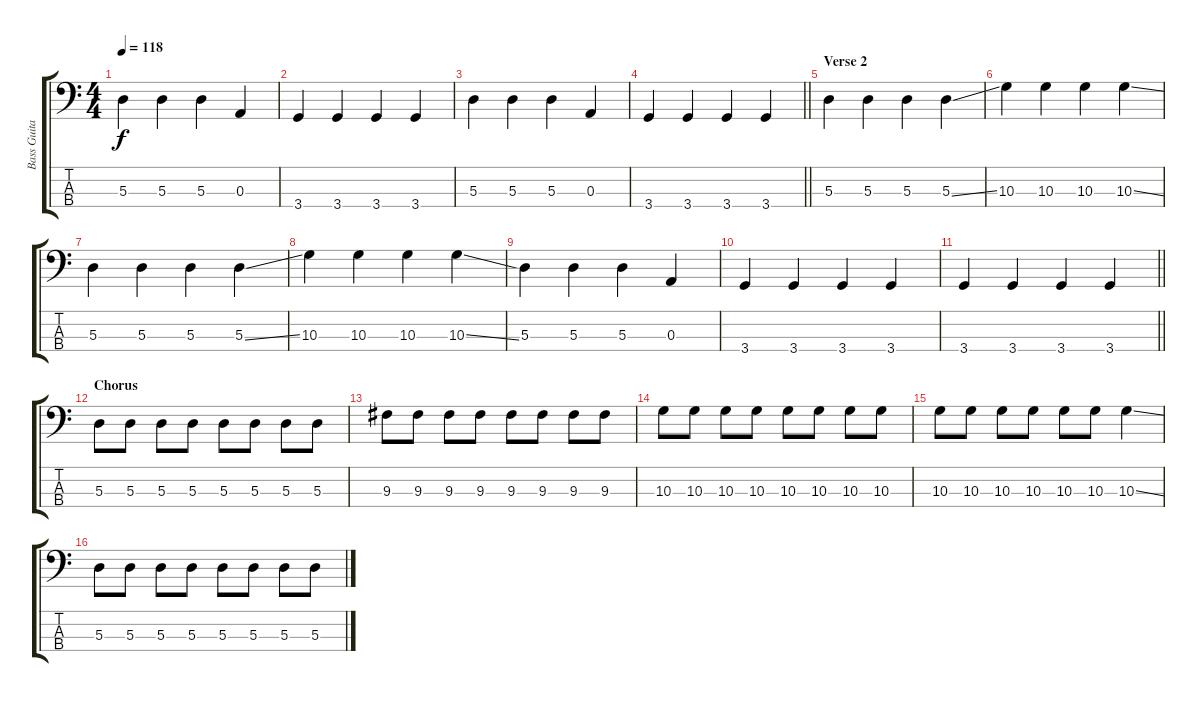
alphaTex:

\track ("Bass Guitar" "Bass Guita") {instrument electricbassfinger}
\staff {score tabs}
\tuning (G2 D2 A1 E1) {hide}
\ts (4 4)
\tempo 118
\clef f4
\ks c
5.3.4{dy f} 5.3.4 5.3.4 0.3.4 |
3.4.4 3.4.4 3.4.4 3.4.4 |
5.3.4 5.3.4 5.3.4 0.3.4 |
\barLineRight lightlight
3.4.4 3.4.4 3.4.4 3.4.4 |
\section ("" "Verse 2")
5.3.4 5.3.4 5.3.4 5.3{ss}.4 |
10.3.4 10.3.4 10.3.4 10.3{ss}.4 |
5.3.4 5.3.4 5.3.4 5.3{ss}.4 |
10.3.4 10.3.4 10.3.4 10.3{ss}.4 |
5.3.4 5.3.4 5.3.4 0.3.4 |
3.4.4 3.4.4 3.4.4 3.4.4 |
\barLineRight lightlight
3.4.4 3.4.4 3.4.4 3.4.4 |
\section ("" "Chorus")
5.3.8 5.3.8 5.3.8 5.3.8 5.3.8 5.3.8 5.3.8 5.3.8 |
9.3.8 9.3.8 9.3.8 9.3.8 9.3.8 9.3.8 9.3.8 9.3.8 |
10.3.8 10.3.8 10.3.8 10.3.8 10.3.8 10.3.8 10.3.8 10.3.8 |
10.3.8 10.3.8 10.3.8 10.3.8 10.3.8 10.3.8 10.3{ss}.4 |
5.3.8 5.3.8 5.3.8 5.3.8 5.3.8 5.3.8 5.3.8 5.3.8
